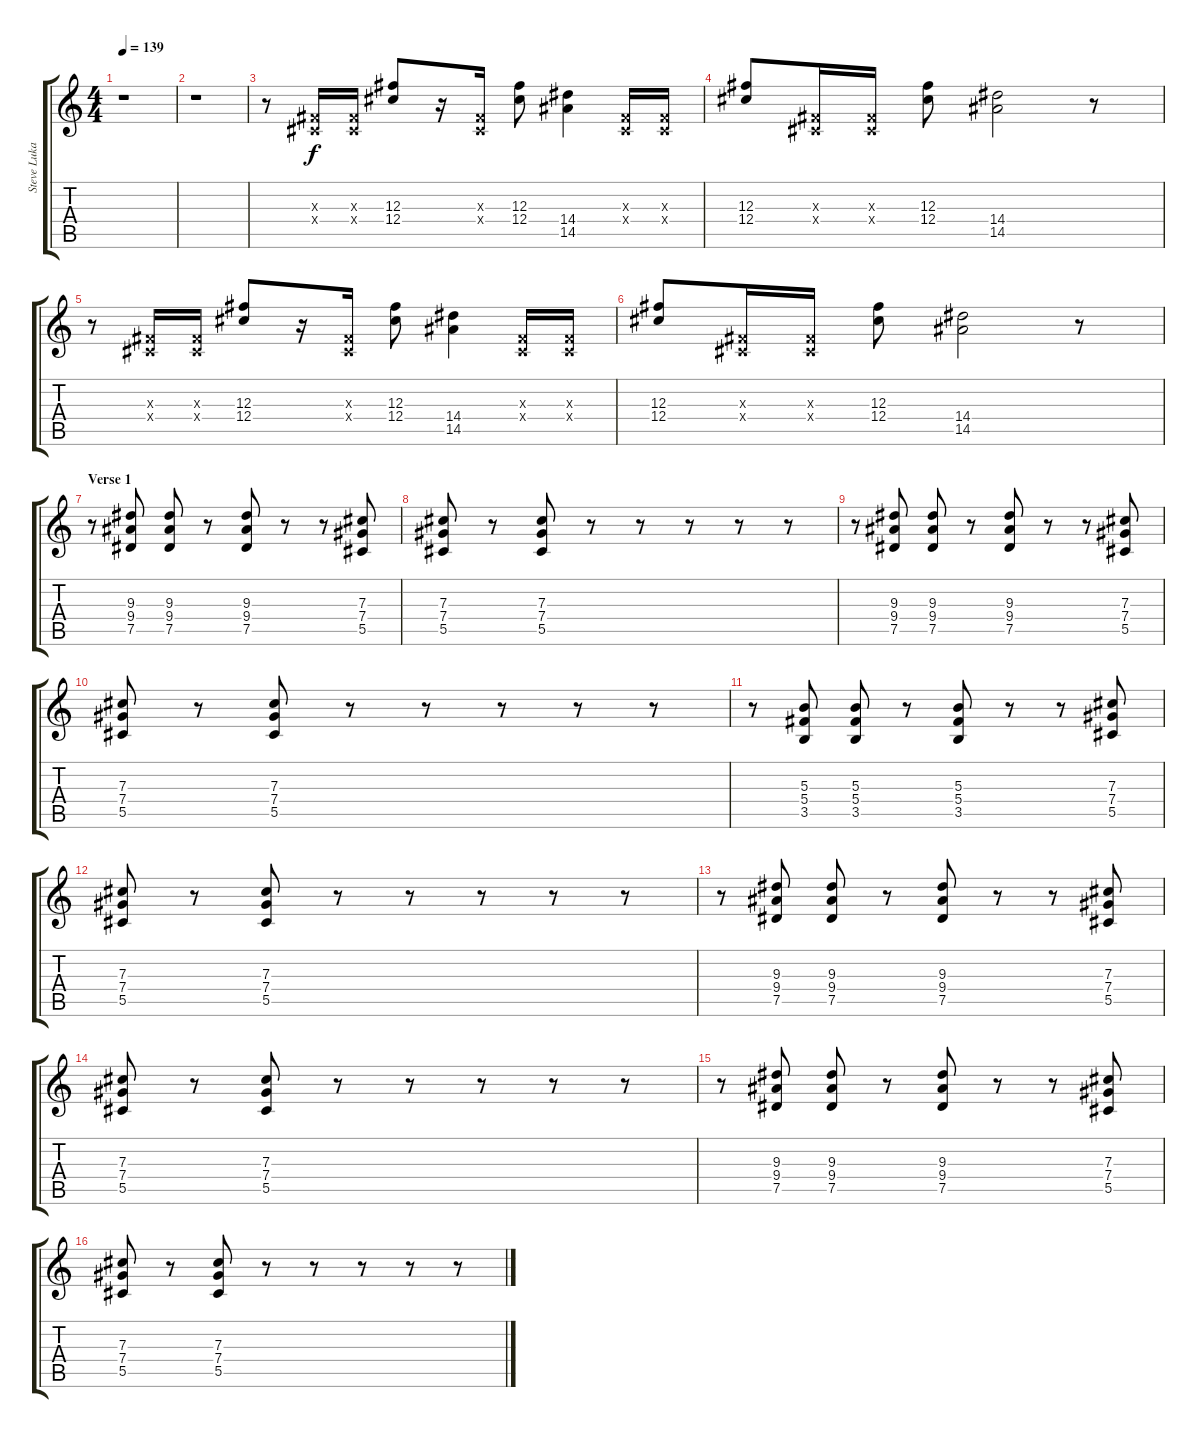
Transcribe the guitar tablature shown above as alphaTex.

\track ("Steve Lukather (Lead)" "Steve Luka") {instrument distortionguitar}
\staff {score tabs}
\tuning (Eb4 Bb3 Gb3 Db3 Ab2 Eb2) {hide}
\ts (4 4)
\tempo 139
\clef g2
\ks c
r.1{dy f} |
r.1 |
r.8 (0.3{x} 0.4{x}).16 (0.3{x} 0.4{x}).16 (12.3 12.4).8 r.16 (0.3{x} 0.4{x}).16 (12.3 12.4).8 (14.4 14.5).4 (0.3{x} 0.4{x}).16 (0.3{x} 0.4{x}).16 |
(12.3 12.4).8 (0.3{x} 0.4{x}).16 (0.3{x} 0.4{x}).16 (12.3 12.4).8 (14.4 14.5).2 r.8 |
r.8 (0.3{x} 0.4{x}).16 (0.3{x} 0.4{x}).16 (12.3 12.4).8 r.16 (0.3{x} 0.4{x}).16 (12.3 12.4).8 (14.4 14.5).4 (0.3{x} 0.4{x}).16 (0.3{x} 0.4{x}).16 |
(12.3 12.4).8 (0.3{x} 0.4{x}).16 (0.3{x} 0.4{x}).16 (12.3 12.4).8 (14.4 14.5).2 r.8 |
\section ("" "Verse 1")
r.8 (9.3 9.4 7.5).8 (9.3 9.4 7.5).8 r.8 (9.3 9.4 7.5).8 r.8 r.8 (7.3 7.4 5.5).8 |
(7.3 7.4 5.5).8 r.8 (7.3 7.4 5.5).8 r.8 r.8 r.8 r.8 r.8 |
r.8 (9.3 9.4 7.5).8 (9.3 9.4 7.5).8 r.8 (9.3 9.4 7.5).8 r.8 r.8 (7.3 7.4 5.5).8 |
(7.3 7.4 5.5).8 r.8 (7.3 7.4 5.5).8 r.8 r.8 r.8 r.8 r.8 |
r.8 (5.3 5.4 3.5).8 (5.3 5.4 3.5).8 r.8 (5.3 5.4 3.5).8 r.8 r.8 (7.3 7.4 5.5).8 |
(7.3 7.4 5.5).8 r.8 (7.3 7.4 5.5).8 r.8 r.8 r.8 r.8 r.8 |
r.8 (9.3 9.4 7.5).8 (9.3 9.4 7.5).8 r.8 (9.3 9.4 7.5).8 r.8 r.8 (7.3 7.4 5.5).8 |
(7.3 7.4 5.5).8 r.8 (7.3 7.4 5.5).8 r.8 r.8 r.8 r.8 r.8 |
r.8 (9.3 9.4 7.5).8 (9.3 9.4 7.5).8 r.8 (9.3 9.4 7.5).8 r.8 r.8 (7.3 7.4 5.5).8 |
(7.3 7.4 5.5).8 r.8 (7.3 7.4 5.5).8 r.8 r.8 r.8 r.8 r.8
